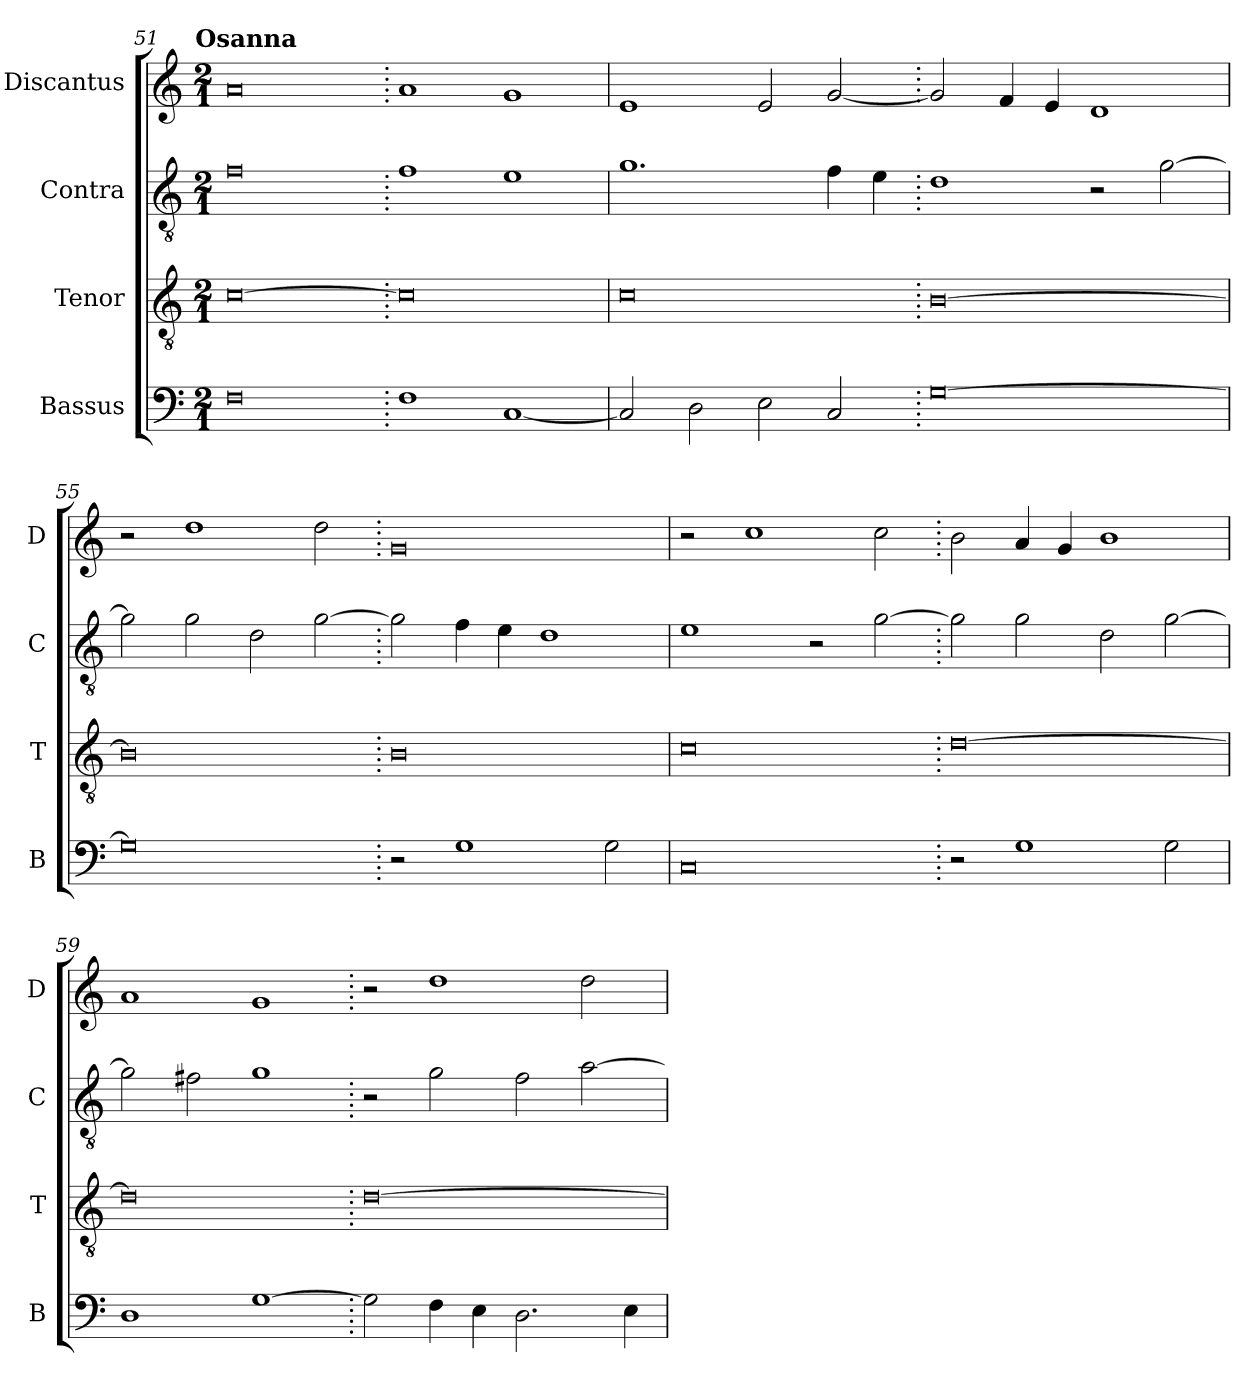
**kern	**kern	**kern	**kern
*part4	*part3	*part2	*part1
*staff4	*staff3	*staff2	*staff1
*I"Bassus	*I"Tenor	*I"Contra	*I"Discantus
*I'B	*I'T	*I'C	*I'D
!!LO:LB:g=z
*clefF4	*clefGv2	*clefGv2	*clefG2
*k[]	*k[]	*k[]	*k[]
!!LO:TX:omd:t=Osanna
*M2/1	*M2/1	*M2/1	*M2/1
=51	=51	=51	=51
0F	[0c	0f	0a
=52.	=52.	=52.	=52.
1F	0c]	1f	1a
[1C	.	1e	1g
=53	=53	=53	=53
2C/]	0c	1.g	1e
2D\	.	.	.
2E\	.	.	2e/
2C/	.	4f\	[2g/
.	.	4e\	.
=54.	=54.	=54.	=54.
[0G	[0B	1d	2g/]
.	.	.	4f/
.	.	.	4e/
.	.	2r	1d
.	.	[2g\	.
=55	=55	=55	=55
0G]	0B]	2g\]	2r
.	.	2g\	1dd
.	.	2d\	.
.	.	[2g\	2dd\
=56.	=56.	=56.	=56.
2r	0B	2g\]	0g
1G	.	4f\	.
.	.	4e\	.
.	.	1d	.
2G\	.	.	.
=57	=57	=57	=57
0C	0c	1e	2r
.	.	.	1cc
.	.	2r	.
.	.	[2g\	2cc\
=58.	=58.	=58.	=58.
2r	[0d	2g\]	2b\
1G	.	2g\	4a/
.	.	.	4g/
.	.	2d\	1b
2G\	.	[2g\	.
=59	=59	=59	=59
1D	0d]	2g\]	1a
.	.	2f#X\	.
[1G	.	1g	1g
=60.	=60.	=60.	=60.
2G\]	[0d	2r	2r
4F\	.	2g\	1dd
4E\	.	.	.
2.D\	.	2f\	.
.	.	[2a\	2dd\
4E\	.	.	.
=	=	=	=
*-	*-	*-	*-
